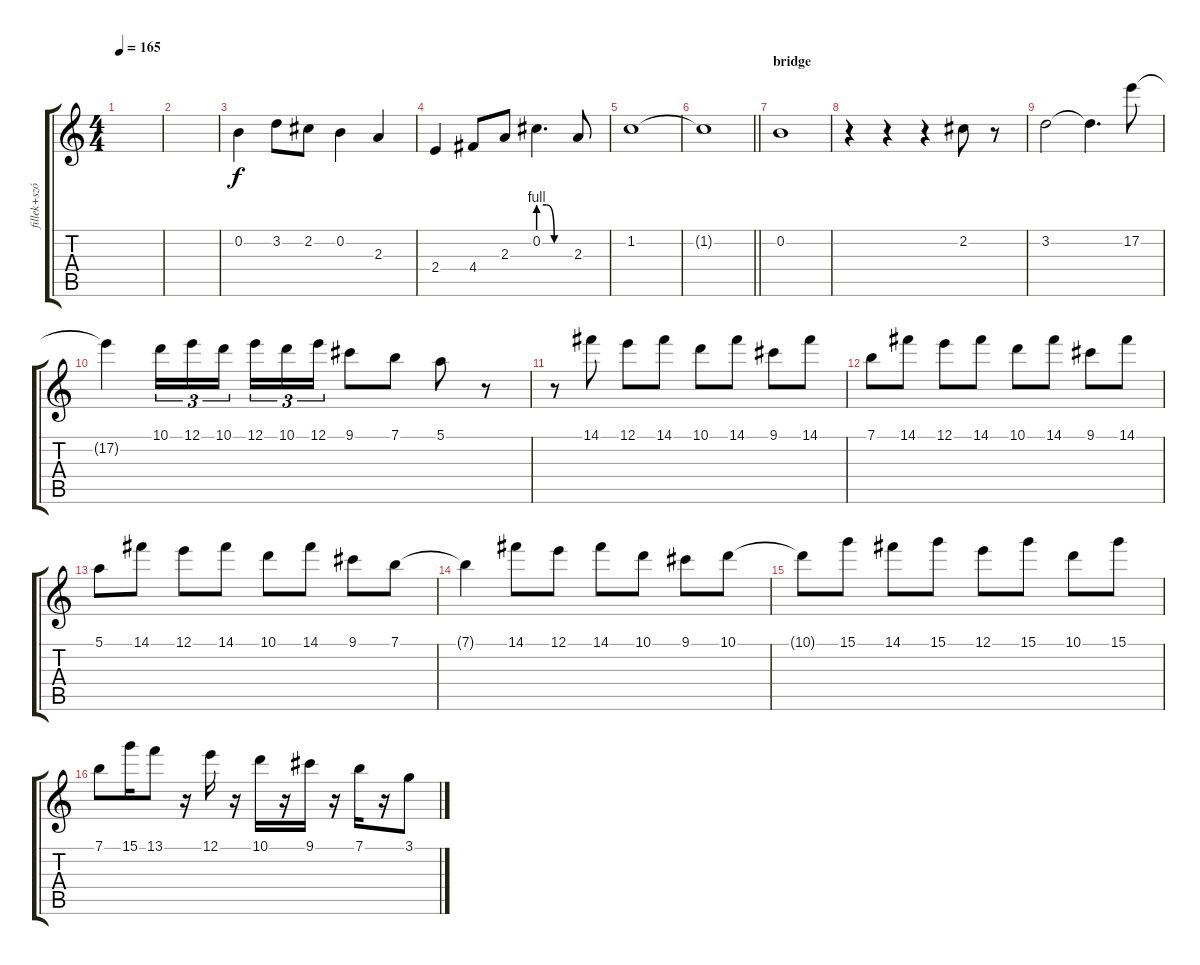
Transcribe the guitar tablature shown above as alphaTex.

\track ("fillek+szóló" "fillek+szó") {instrument distortionguitar}
\staff {score tabs}
\tuning (E4 B3 G3 D3 A2 E2) {hide}
\ts (4 4)
\tempo 165
\clef g2
\ks c
|
|
0.2.4 3.2.8 2.2.8 0.2.4 2.3.4 |
2.4.4 4.4.8 2.3.8 0.2{be (custom 0 4 15 4 30 0 60 0)}.4{d} 2.3.8 |
1.2.1 |
\barLineRight lightlight
1.2{t}.1 |
\section ("" "bridge")
0.2.1 |
r.4 r.4 r.4 2.2.8 r.8 |
3.2.2 3.2{t}.4{d} 17.2.8 |
17.2{t}.4 10.1.16{tu (3 2)} 12.1.16{tu (3 2)} 10.1.16{tu (3 2) beam splitsecondary} 12.1.16{tu (3 2)} 10.1.16{tu (3 2)} 12.1.16{tu (3 2)} 9.1.8 7.1.8 5.1.8 r.8 |
r.8 14.1.8 12.1.8 14.1.8 10.1.8 14.1.8 9.1.8 14.1.8 |
7.1.8 14.1.8 12.1.8 14.1.8 10.1.8 14.1.8 9.1.8 14.1.8 |
5.1.8 14.1.8 12.1.8 14.1.8 10.1.8 14.1.8 9.1.8 7.1.8 |
7.1{t}.4 14.1.8 12.1.8 14.1.8 10.1.8 9.1.8 10.1.8 |
10.1{t}.8 15.1.8 14.1.8 15.1.8 12.1.8 15.1.8 10.1.8 15.1.8 |
7.1.8 15.1.16 13.1.8 r.16 12.1.16 r.16 10.1.16 r.16 9.1.16 r.16 7.1.16 r.16 3.1.8
